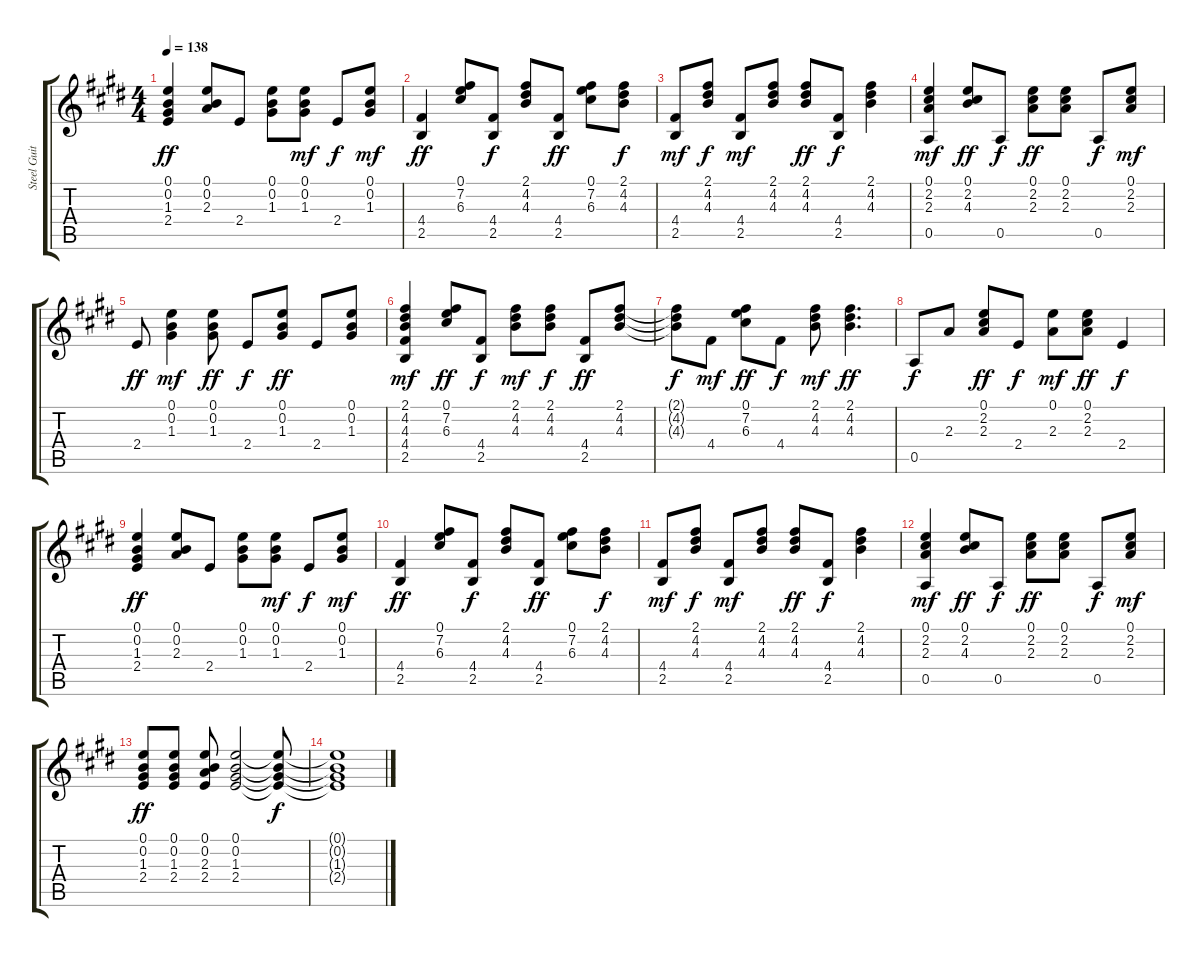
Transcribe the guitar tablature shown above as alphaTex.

\track ("Steel Guitar" "Steel Guit") {instrument acousticguitarsteel}
\staff {score tabs}
\tuning (E4 B3 G3 D3 A2 E2) {hide}
\ts (4 4)
\tempo 138
\clef g2
\ks e
(0.1 0.2 1.3 2.4).4{dy ff} (0.1 0.2 2.3).8 2.4.8 (0.1 0.2 1.3).8 (0.1 0.2 1.3).8{dy mf} 2.4.8{dy f} (0.1 0.2 1.3).8{dy mf} |
(4.4 2.5).4{dy ff} (0.1 7.2 6.3).8 (4.4 2.5).8{dy f} (2.1 4.2 4.3).8 (4.4 2.5).8{dy ff} (0.1 7.2 6.3).8 (2.1 4.2 4.3).8{dy f} |
(4.4 2.5).8{dy mf} (2.1 4.2 4.3).8{dy f} (4.4 2.5).8{dy mf} (2.1 4.2 4.3).8 (2.1 4.2 4.3).8{dy ff} (4.4 2.5).8{dy f} (2.1 4.2 4.3).4 |
(0.1 2.2 2.3 0.5).4{dy mf} (0.1 2.2 4.3).8{dy ff} 0.5.8{dy f} (0.1 2.2 2.3).8{dy ff} (0.1 2.2 2.3).8 0.5.8{dy f} (0.1 2.2 2.3).8{dy mf} |
2.4.8{dy ff} (0.1 0.2 1.3).4{dy mf} (0.1 0.2 1.3).8{dy ff} 2.4.8{dy f} (0.1 0.2 1.3).8{dy ff} 2.4.8 (0.1 0.2 1.3).8 |
(2.1 4.2 4.3 4.4 2.5).4{dy mf} (0.1 7.2 6.3).8{dy ff} (4.4 2.5).8{dy f} (2.1 4.2 4.3).8{dy mf} (2.1 4.2 4.3).8{dy f} (4.4 2.5).8{dy ff} (2.1 4.2 4.3).8 |
(2.1{t} 4.2{t} 4.3{t}).8{dy f} 4.4.8{dy mf} (0.1 7.2 6.3).8{dy ff} 4.4.8{dy f} (2.1 4.2 4.3).8{dy mf} (2.1 4.2 4.3).4{d dy ff} |
0.5.8{dy f} 2.3.8 (0.1 2.2 2.3).8{dy ff} 2.4.8{dy f} (0.1 2.3).8{dy mf} (0.1 2.2 2.3).8{dy ff} 2.4.4{dy f} |
(0.1 0.2 1.3 2.4).4{dy ff} (0.1 0.2 2.3).8 2.4.8 (0.1 0.2 1.3).8 (0.1 0.2 1.3).8{dy mf} 2.4.8{dy f} (0.1 0.2 1.3).8{dy mf} |
(4.4 2.5).4{dy ff} (0.1 7.2 6.3).8 (4.4 2.5).8{dy f} (2.1 4.2 4.3).8 (4.4 2.5).8{dy ff} (0.1 7.2 6.3).8 (2.1 4.2 4.3).8{dy f} |
(4.4 2.5).8{dy mf} (2.1 4.2 4.3).8{dy f} (4.4 2.5).8{dy mf} (2.1 4.2 4.3).8 (2.1 4.2 4.3).8{dy ff} (4.4 2.5).8{dy f} (2.1 4.2 4.3).4 |
(0.1 2.2 2.3 0.5).4{dy mf} (0.1 2.2 4.3).8{dy ff} 0.5.8{dy f} (0.1 2.2 2.3).8{dy ff} (0.1 2.2 2.3).8 0.5.8{dy f} (0.1 2.2 2.3).8{dy mf} |
(0.1 0.2 1.3 2.4).8{dy ff} (0.1 0.2 1.3 2.4).8 (0.1 0.2 2.3 2.4).8 (0.1 0.2 1.3 2.4).2 (0.1{t} 0.2{t} 1.3{t} 2.4{t}).8{dy f} |
(0.1{t} 0.2{t} 1.3{t} 2.4{t}).1
